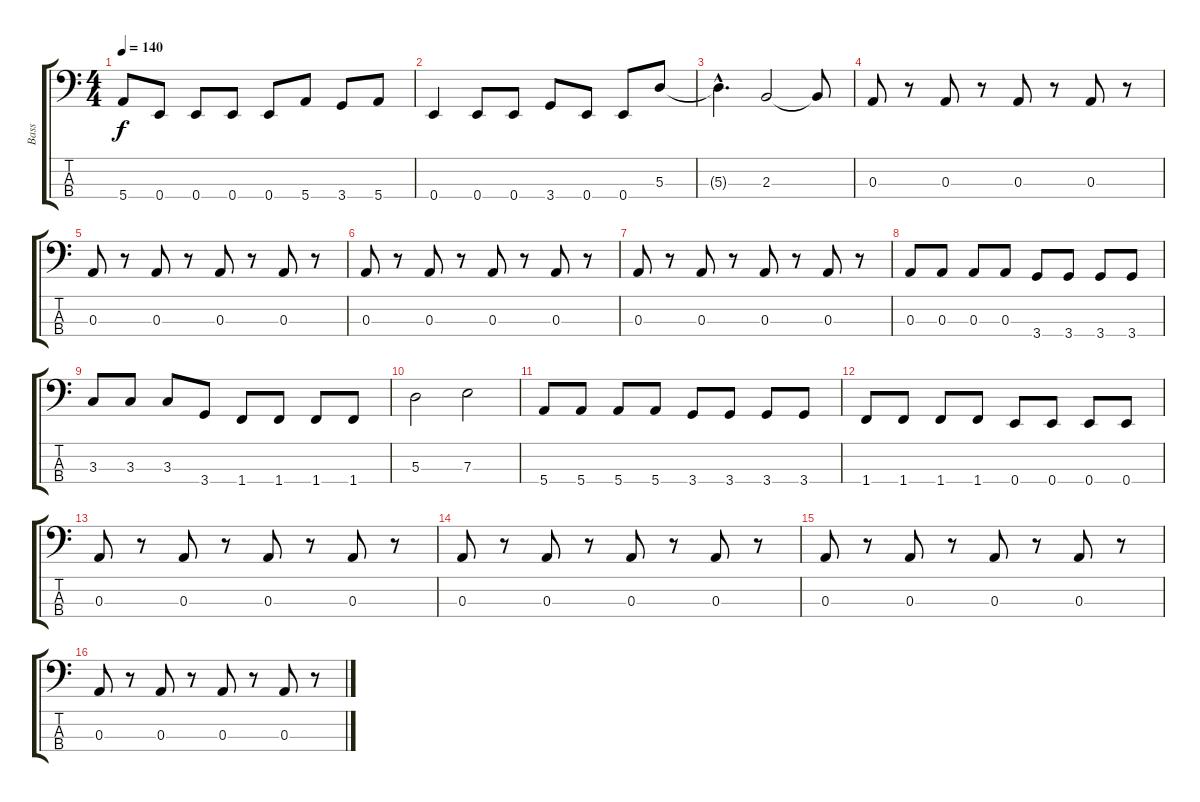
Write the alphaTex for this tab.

\track ("Bass" "Bass") {instrument electricbassfinger}
\staff {score tabs}
\tuning (G2 D2 A1 E1) {hide}
\ts (4 4)
\tempo 140
\clef f4
\ks c
5.4{t}.8{dy f} 0.4.8 0.4.8 0.4.8 0.4.8 5.4.8 3.4.8 5.4.8 |
0.4.4 0.4.8 0.4.8 3.4.8 0.4.8 0.4.8 5.3.8 |
5.3{hac t}.4{d} 2.3.2 2.3{t}.8 |
0.3.8 r.8 0.3.8 r.8 0.3.8 r.8 0.3.8 r.8 |
0.3.8 r.8 0.3.8 r.8 0.3.8 r.8 0.3.8 r.8 |
0.3.8 r.8 0.3.8 r.8 0.3.8 r.8 0.3.8 r.8 |
0.3.8 r.8 0.3.8 r.8 0.3.8 r.8 0.3.8 r.8 |
0.3.8 0.3.8 0.3.8 0.3.8 3.4.8 3.4.8 3.4.8 3.4.8 |
3.3.8 3.3.8 3.3.8 3.4.8 1.4.8 1.4.8 1.4.8 1.4.8 |
5.3.2 7.3.2 |
5.4.8 5.4.8 5.4.8 5.4.8 3.4.8 3.4.8 3.4.8 3.4.8 |
1.4.8 1.4.8 1.4.8 1.4.8 0.4.8 0.4.8 0.4.8 0.4.8 |
0.3.8 r.8 0.3.8 r.8 0.3.8 r.8 0.3.8 r.8 |
0.3.8 r.8 0.3.8 r.8 0.3.8 r.8 0.3.8 r.8 |
0.3.8 r.8 0.3.8 r.8 0.3.8 r.8 0.3.8 r.8 |
0.3.8 r.8 0.3.8 r.8 0.3.8 r.8 0.3.8 r.8
